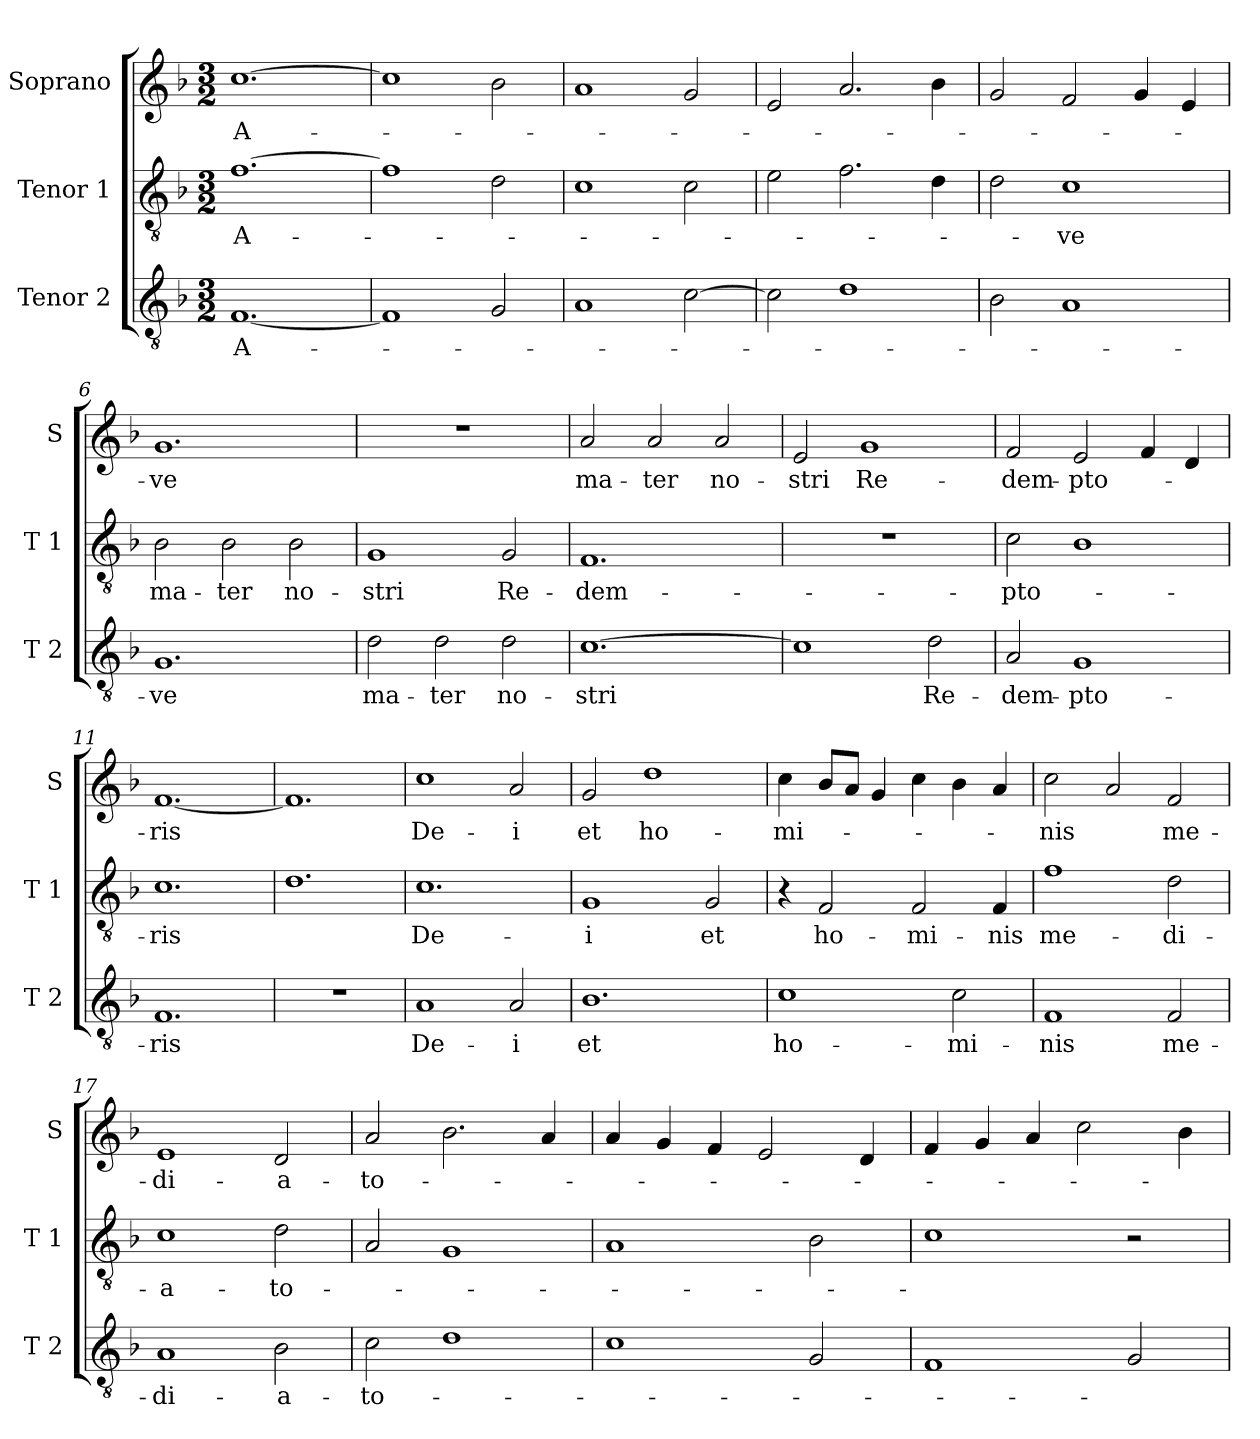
**kern	**text	**kern	**text	**kern	**text
*part3	*part3	*part2	*part2	*part1	*part1
*staff3	*staff3	*staff2	*staff2	*staff1	*staff1
*I"Tenor 2	*	*I"Tenor 1	*	*I"Soprano	*
*I'T 2	*	*I'T 1	*	*I'S	*
*clefGv2	*	*clefGv2	*	*clefG2	*
*k[b-]	*	*k[b-]	*	*k[b-]	*
*F:	*	*F:	*	*F:	*
*M3/2	*	*M3/2	*	*M3/2	*
=1	=1	=1	=1	=1	=1
!	!LO:LY:b	!	!LO:LY:b	!	!LO:LY:b
[1.F	A-	[1.f	A-	[1.cc	A-
=2	=2	=2	=2	=2	=2
1F]	.	1f]	.	1cc]	.
2G/	.	2d\	.	2b-\	.
=3	=3	=3	=3	=3	=3
1A	.	1c	.	1a	.
[2c\	.	2c\	.	2g/	.
=4	=4	=4	=4	=4	=4
2c\]	.	2e\	.	2e/	.
1d	.	2.f\	.	2.a/	.
.	.	4d\	.	4b-\	.
=5	=5	=5	=5	=5	=5
2B-\	.	2d\	.	2g/	.
!	!	!	!LO:LY:b	!	!
1A	.	1c	-ve	2f/	.
.	.	.	.	4g/	.
.	.	.	.	4e/	.
!!LO:LB:g=z
=6	=6	=6	=6	=6	=6
!	!LO:LY:b	!	!LO:LY:b	!	!LO:LY:b
1.G	-ve	2B-\	ma-	1.g	-ve
!	!	!	!LO:LY:b	!	!
.	.	2B-\	-ter	.	.
!	!	!	!LO:LY:b	!	!
.	.	2B-\	no-	.	.
=7	=7	=7	=7	=7	=7
!	!LO:LY:b	!	!LO:LY:b	!	!
2d\	ma-	1G	-stri	1.r	.
!	!LO:LY:b	!	!	!	!
2d\	-ter	.	.	.	.
!	!LO:LY:b	!	!LO:LY:b	!	!
2d\	no-	2G/	Re-	.	.
=8	=8	=8	=8	=8	=8
!	!LO:LY:b	!	!LO:LY:b	!	!LO:LY:b
[1.c	-stri	1.F	-dem-	2a/	ma-
!	!	!	!	!	!LO:LY:b
.	.	.	.	2a/	-ter
!	!	!	!	!	!LO:LY:b
.	.	.	.	2a/	no-
=9	=9	=9	=9	=9	=9
!	!	!	!	!	!LO:LY:b
1c]	.	1.r	.	2e/	-stri
!	!	!	!	!	!LO:LY:b
.	.	.	.	1g	Re-
!	!LO:LY:b	!	!	!	!
2d\	Re-	.	.	.	.
=10	=10	=10	=10	=10	=10
!	!LO:LY:b	!	!LO:LY:b	!	!LO:LY:b
2A/	-dem-	2c\	-pto-	2f/	-dem-
!	!LO:LY:b	!	!	!	!LO:LY:b
1G	-pto-	1B-	.	2e/	-pto-
.	.	.	.	4f/	.
.	.	.	.	4d/	.
=11	=11	=11	=11	=11	=11
!	!LO:LY:b	!	!LO:LY:b	!	!LO:LY:b
1.F	-ris	1.c	-ris	[1.f	-ris
!!LO:LB:g=z
=12	=12	=12	=12	=12	=12
1.r	.	1.d	.	1.f]	.
=13	=13	=13	=13	=13	=13
!	!LO:LY:b	!	!LO:LY:b	!	!LO:LY:b
1A	De-	1.c	De-	1cc	De-
!	!LO:LY:b	!	!	!	!LO:LY:b
2A/	-i	.	.	2a/	-i
=14	=14	=14	=14	=14	=14
!	!LO:LY:b	!	!LO:LY:b	!	!LO:LY:b
1.B-	et	1G	-i	2g/	et
!	!	!	!	!	!LO:LY:b
.	.	.	.	1dd	ho-
!	!	!	!LO:LY:b	!	!
.	.	2G/	et	.	.
=15	=15	=15	=15	=15	=15
!	!LO:LY:b	!	!	!	!LO:LY:b
1c	ho-	4r	.	4cc\	-mi-
!	!	!	!LO:LY:b	!	!
.	.	2F/	ho-	8b-/L	.
.	.	.	.	8a/J	.
.	.	.	.	4g/	.
!	!	!	!LO:LY:b	!	!
.	.	2F/	-mi-	4cc\	.
!	!LO:LY:b	!	!	!	!
2c\	-mi-	.	.	4b-\	.
!	!	!	!LO:LY:b	!	!
.	.	4F/	-nis	4a/	.
=16	=16	=16	=16	=16	=16
!	!LO:LY:b	!	!LO:LY:b	!	!LO:LY:b
1F	-nis	1f	me-	2cc\	-nis
.	.	.	.	2a/	.
!	!LO:LY:b	!	!LO:LY:b	!	!LO:LY:b
2F/	me-	2d\	-di-	2f/	me-
=17	=17	=17	=17	=17	=17
!	!LO:LY:b	!	!LO:LY:b	!	!LO:LY:b
1A	-di-	1c	-a-	1e	-di-
!	!LO:LY:b	!	!LO:LY:b	!	!LO:LY:b
2B-\	-a-	2d\	-to-	2d/	-a-
!!LO:LB:g=z
=18	=18	=18	=18	=18	=18
!	!LO:LY:b	!	!	!	!LO:LY:b
2c\	-to-	2A/	.	2a/	-to-
1d	.	1G	.	2.b-\	.
.	.	.	.	4a/	.
=19	=19	=19	=19	=19	=19
1c	.	1A	.	4a/	.
.	.	.	.	4g/	.
.	.	.	.	4f/	.
.	.	.	.	2e/	.
2G/	.	2B-\	.	.	.
.	.	.	.	4d/	.
=20	=20	=20	=20	=20	=20
1F	.	1c	.	4f/	.
.	.	.	.	4g/	.
.	.	.	.	4a/	.
.	.	.	.	2cc\	.
2G/	.	2r	.	.	.
.	.	.	.	4b-\	.
=	=	=	=	=	=
*-	*-	*-	*-	*-	*-
